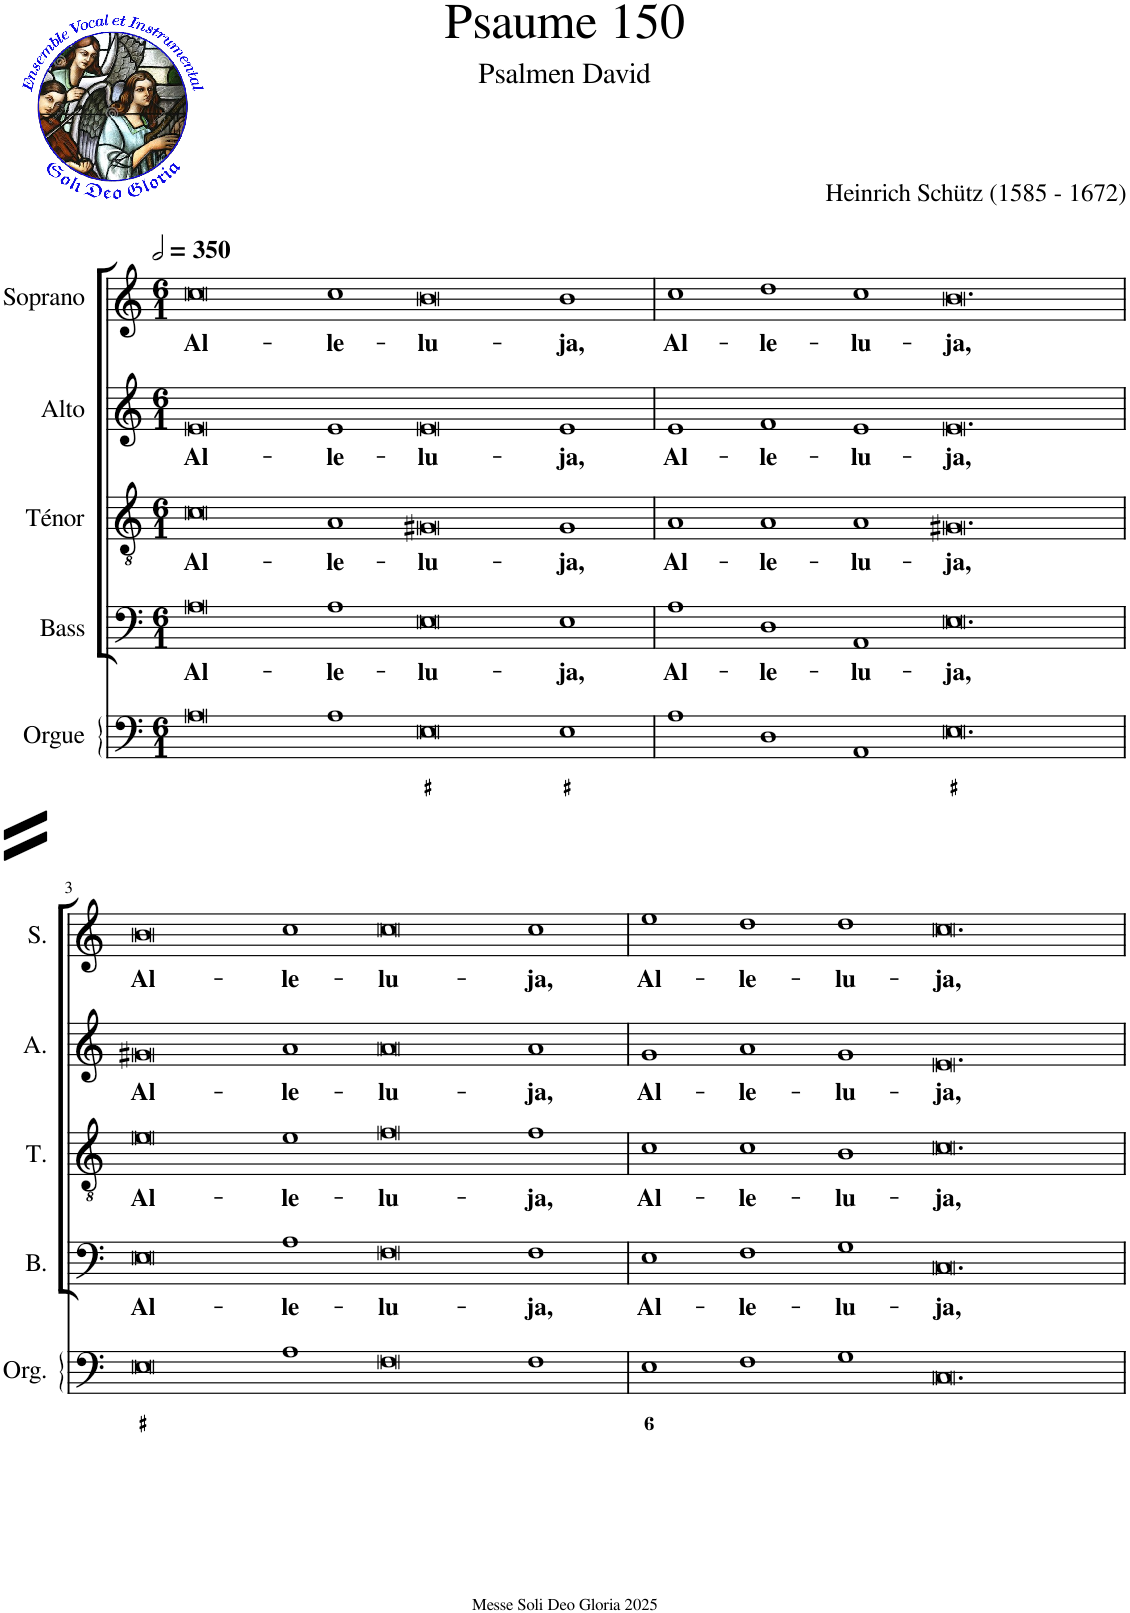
**kern	**kern	**text	**kern	**text	**kern	**text	**kern	**text
*part5	*part4	*part4	*part3	*part3	*part2	*part2	*part1	*part1
*staff5	*staff4	*staff4	*staff3	*staff3	*staff2	*staff2	*staff1	*staff1
*I"Orgue	*I"Bass	*	*I"Ténor	*	*I"Alto	*	*I"Soprano	*
*I'Org.	*I'B.	*	*I'T.	*	*I'A.	*	*I'S.	*
*clefF4	*clefF4	*	*clefGv2	*	*clefG2	*	*clefG2	*
*k[]	*k[]	*	*k[]	*	*k[]	*	*k[]	*
*M6/1	*M6/1	*	*M6/1	*	*M6/1	*	*M6/1	*
*MM700	*MM700	*	*MM700	*	*MM700	*	*MM700	*
=1	=1	=1	=1	=1	=1	=1	=1	=1
!	!	!LO:LY:b	!	!LO:LY:b	!	!LO:LY:b	!	!LO:LY:b
0A	0A	Al-	0c	Al-	0e	Al-	0cc	Al-
!	!	!LO:LY:b	!	!LO:LY:b	!	!LO:LY:b	!	!LO:LY:b
1A	1A	-le-	1A	-le-	1e	-le-	1cc	-le-
!	!	!LO:LY:b	!	!LO:LY:b	!	!LO:LY:b	!	!LO:LY:b
0E	0E	-lu-	0G#X	-lu-	0e	-lu-	0b	-lu-
!	!	!LO:LY:b	!	!LO:LY:b	!	!LO:LY:b	!	!LO:LY:b
1E	1E	-ja,	1G#	-ja,	1e	-ja,	1b	-ja,
=2	=2	=2	=2	=2	=2	=2	=2	=2
!	!	!LO:LY:b	!	!LO:LY:b	!	!LO:LY:b	!	!LO:LY:b
1A	1A	Al-	1A	Al-	1e	Al-	1cc	Al-
!	!	!LO:LY:b	!	!LO:LY:b	!	!LO:LY:b	!	!LO:LY:b
1D	1D	-le-	1A	-le-	1f	-le-	1dd	-le-
!	!	!LO:LY:b	!	!LO:LY:b	!	!LO:LY:b	!	!LO:LY:b
1AA	1AA	-lu-	1A	-lu-	1e	-lu-	1cc	-lu-
!	!	!LO:LY:b	!	!LO:LY:b	!	!LO:LY:b	!	!LO:LY:b
0.E	0.E	-ja,	0.G#X	-ja,	0.e	-ja,	0.b	-ja,
!!LO:LB:g=z
=3	=3	=3	=3	=3	=3	=3	=3	=3
!	!	!LO:LY:b	!	!LO:LY:b	!	!LO:LY:b	!	!LO:LY:b
0E	0E	Al-	0e	Al-	0g#X	Al-	0b	Al-
!	!	!LO:LY:b	!	!LO:LY:b	!	!LO:LY:b	!	!LO:LY:b
1A	1A	-le-	1e	-le-	1a	-le-	1cc	-le-
!	!	!LO:LY:b	!	!LO:LY:b	!	!LO:LY:b	!	!LO:LY:b
0F	0F	-lu-	0f	-lu-	0a	-lu-	0cc	-lu-
!	!	!LO:LY:b	!	!LO:LY:b	!	!LO:LY:b	!	!LO:LY:b
1F	1F	-ja,	1f	-ja,	1a	-ja,	1cc	-ja,
=4	=4	=4	=4	=4	=4	=4	=4	=4
!	!	!LO:LY:b	!	!LO:LY:b	!	!LO:LY:b	!	!LO:LY:b
1E	1E	Al-	1c	Al-	1g	Al-	1ee	Al-
!	!	!LO:LY:b	!	!LO:LY:b	!	!LO:LY:b	!	!LO:LY:b
1F	1F	-le-	1c	-le-	1a	-le-	1dd	-le-
!	!	!LO:LY:b	!	!LO:LY:b	!	!LO:LY:b	!	!LO:LY:b
1G	1G	-lu-	1B	-lu-	1g	-lu-	1dd	-lu-
!	!	!LO:LY:b	!	!LO:LY:b	!	!LO:LY:b	!	!LO:LY:b
0.C	0.C	-ja,	0.c	-ja,	0.e	-ja,	0.cc	-ja,
=	=	=	=	=	=	=	=	=
*-	*-	*-	*-	*-	*-	*-	*-	*-
